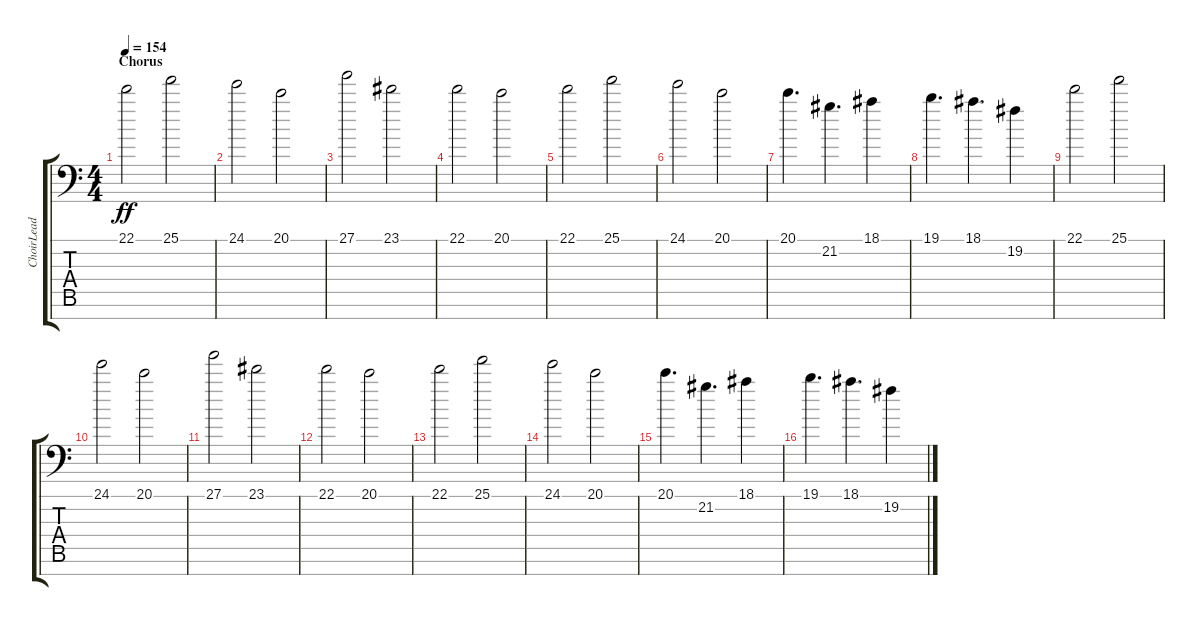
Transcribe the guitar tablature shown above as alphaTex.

\track ("ChoirLead" "ChoirLead") {instrument synthvoice}
\staff {score tabs}
\tuning (E4 B3 G3 D3 A2 E2 C-1) {hide}
\ts (4 4)
\section ("" "Chorus")
\tempo 154
\clef f4
\ks c
22.1.2{dy ff} 25.1.2 |
24.1.2 20.1.2 |
27.1.2 23.1.2 |
22.1.2 20.1.2 |
22.1.2 25.1.2 |
24.1.2 20.1.2 |
20.1.4{d} 21.2.4{d} 18.1.4 |
19.1.4{d} 18.1.4{d} 19.2.4 |
22.1.2 25.1.2 |
24.1.2 20.1.2 |
27.1.2 23.1.2 |
22.1.2 20.1.2 |
22.1.2 25.1.2 |
24.1.2 20.1.2 |
20.1.4{d} 21.2.4{d} 18.1.4 |
19.1.4{d} 18.1.4{d} 19.2.4
